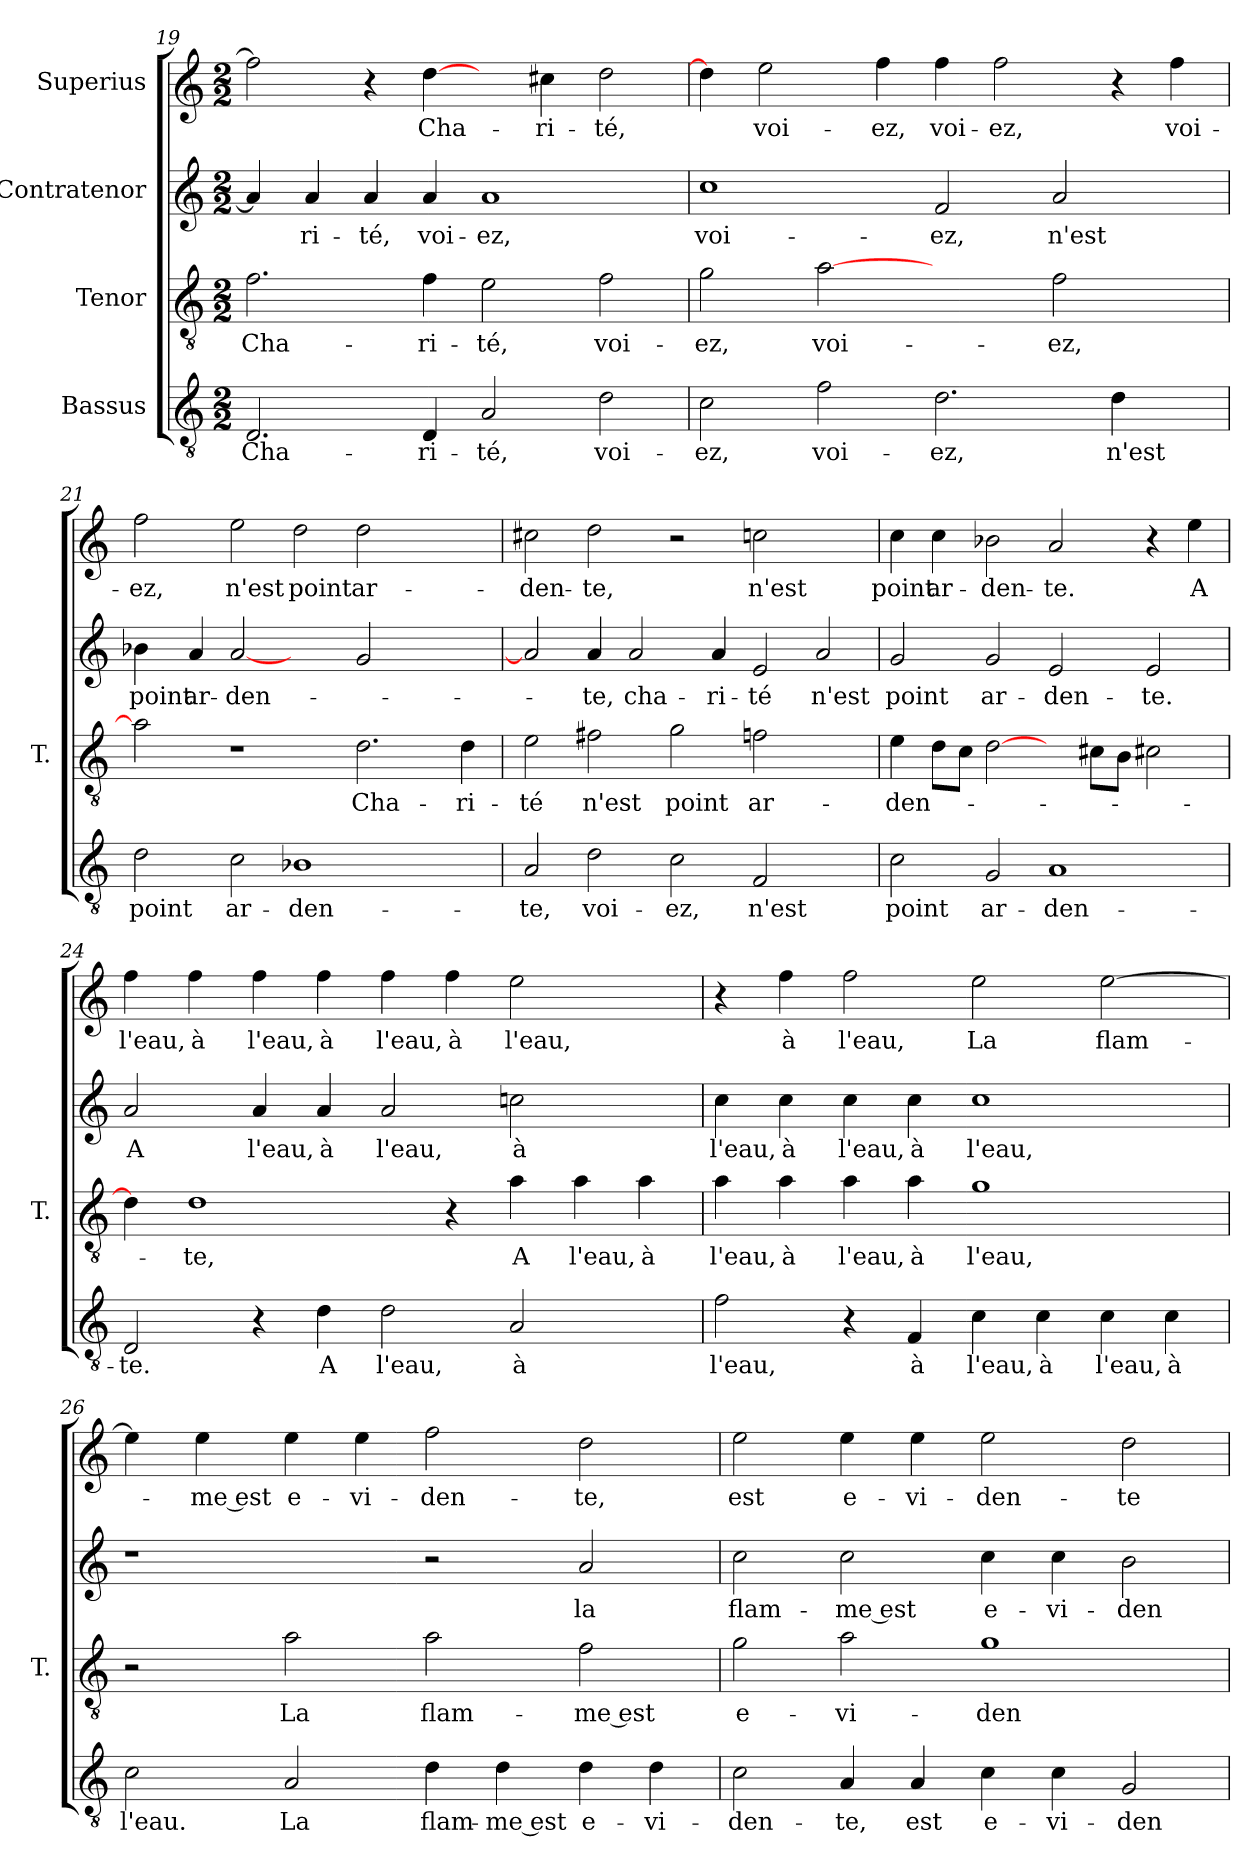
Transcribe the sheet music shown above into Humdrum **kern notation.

**kern	**text	**kern	**text	**kern	**text	**kern	**text
*part4	*part4	*part3	*part3	*part2	*part2	*part1	*part1
*staff4	*staff4	*staff3	*staff3	*staff2	*staff2	*staff1	*staff1
*I"Bassus	*	*I"Tenor	*	*I"Contratenor	*	*I"Superius	*
*	*	*I'T.	*	*	*	*	*
*clefGv2	*	*clefGv2	*	*clefG2	*	*clefG2	*
*ITrd7c12	*	*ITrd7c12	*	*	*	*	*
*k[]	*	*k[]	*	*k[]	*	*k[]	*
*C:	*	*C:	*	*C:	*	*C:	*
*M2/2	*	*M2/2	*	*M2/2	*	*M2/2	*
=19	=19	=19	=19	=19	=19	=19	=19
2.DD/	Cha-	2.F\	Cha-	4a/]	.	2ff\]	.
.	.	.	.	4a/	-ri-	.	.
.	.	.	.	4a/	-té,	4r	.
4DD/	-ri-	4F\	-ri-	4a/	voi-	[4dd\	Cha-
2AA/	-té,	2E\	-té,	1a/	-ez,	4ryy	.
.	.	.	.	.	.	4cc#X\	-ri-
2D\	voi-	2F\	voi-	.	.	2dd\	-té,
!!LO:LB:g=z
=20	=20	=20	=20	=20	=20	=20	=20
2C\	-ez,	2G\	-ez,	1cc\	voi-	4dd\]	.
.	.	.	.	.	.	2ee\	voi-
2F\	voi-	[2A\	voi-	.	.	.	.
.	.	.	.	.	.	4ff\	-ez,
2.D\	-ez,	2ryy	.	2f/	-ez,	4ff\	voi-
.	.	.	.	.	.	2ff\	-ez,
.	.	2F\	-ez,	2a/	n'est	.	.
4D\	n'est	.	.	.	.	4r	.
4ryy	.	4ryy	.	4ryy	.	4ff\	voi-
=21	=21	=21	=21	=21	=21	=21	=21
2D\	point	2A\]	.	4b-X\	point	2ff\	-ez,
.	.	.	.	4a/	ar-	.	.
2C\	ar-	1r	.	[2a/	-den-	2ee\	n'est
1BB-X\	-den-	.	.	2ryy	.	2dd\	point
.	.	2.D\	Cha-	2g/	.	2dd\	ar-
2ryy	.	.	.	2ryy	.	2ryy	.
.	.	4D\	-ri-	.	.	.	.
=22	=22	=22	=22	=22	=22	=22	=22
2AA/	-te,	2E\	-té	2a/]	.	2cc#X\	-den-
2D\	voi-	2F#X\	n'est	4a/	-te,	2dd\	-te,
.	.	.	.	2a/	cha-	.	.
2C\	-ez,	2G\	point	.	.	2r	.
.	.	.	.	4a/	-ri-	.	.
2FF/	n'est	2Fn\	ar-	2e/	-té	2ccn\	n'est
2ryy	.	2ryy	.	2a/	n'est	2ryy	.
=23	=23	=23	=23	=23	=23	=23	=23
2C\	point	4E\	-den-	2g/	point	4cc\	point
.	.	8D\L	.	.	.	4cc\	ar-
.	.	8C\J	.	.	.	.	.
2GG/	ar-	[2D\	.	2g/	ar-	2b-X\	-den-
1AA/	-den-	4ryy	.	2e/	-den-	2a/	-te.
.	.	8C#X\L	.	.	.	.	.
.	.	8BB\J	.	.	.	.	.
.	.	2C#X\	.	2e/	-te.	4r	.
.	.	.	.	.	.	4ee\	A
!!LO:LB:g=z
=24	=24	=24	=24	=24	=24	=24	=24
2DD/	-te.	4D\]	.	2a/	A	4ff\	l'eau,
.	.	1D\	-te,	.	.	4ff\	à
4r	.	.	.	4a/	l'eau,	4ff\	l'eau,
4D\	A	.	.	4a/	à	4ff\	à
2D\	l'eau,	.	.	2a/	l'eau,	4ff\	l'eau,
.	.	4r	.	.	.	4ff\	à
2AA/	à	4A\	A	2ccn\	à	2ee\	l'eau,
.	.	4A\	l'eau,	.	.	.	.
4ryy	.	4A\	à	4ryy	.	4ryy	.
=25	=25	=25	=25	=25	=25	=25	=25
2F\	l'eau,	4A\	l'eau,	4cc\	l'eau,	4r	.
.	.	4A\	à	4cc\	à	4ff\	à
4r	.	4A\	l'eau,	4cc\	l'eau,	2ff\	l'eau,
4FF/	à	4A\	à	4cc\	à	.	.
4C\	l'eau,	1G\	l'eau,	1cc\	l'eau,	2ee\	La
4C\	à	.	.	.	.	.	.
4C\	l'eau,	.	.	.	.	[2ee\	flam-
4C\	à	.	.	.	.	.	.
=26	=26	=26	=26	=26	=26	=26	=26
2C\	l'eau.	2r	.	1r	.	4ee\]	.
.	.	.	.	.	.	4ee\	-me est
2AA/	La	2A\	La	.	.	4ee\	e-
.	.	.	.	.	.	4ee\	-vi-
4D\	flam-	2A\	flam-	2r	.	2ff\	-den-
4D\	-me est	.	.	.	.	.	.
4D\	e-	2F\	-me est	2a/	la	2dd\	-te,
4D\	-vi-	.	.	.	.	.	.
!!LO:LB:g=z
=27	=27	=27	=27	=27	=27	=27	=27
2C\	-den-	2G\	e-	2cc\	flam-	2ee\	est
4AA/	-te,	2A\	-vi-	2cc\	-me est	4ee\	e-
4AA/	est	.	.	.	.	4ee\	-vi-
4C\	e-	1G\	-den-	4cc\	e-	2ee\	-den-
4C\	-vi-	.	.	4cc\	-vi-	.	.
2GG/	-den-	.	.	2b\	-den-	2dd\	-te
=	=	=	=	=	=	=	=
*-	*-	*-	*-	*-	*-	*-	*-
